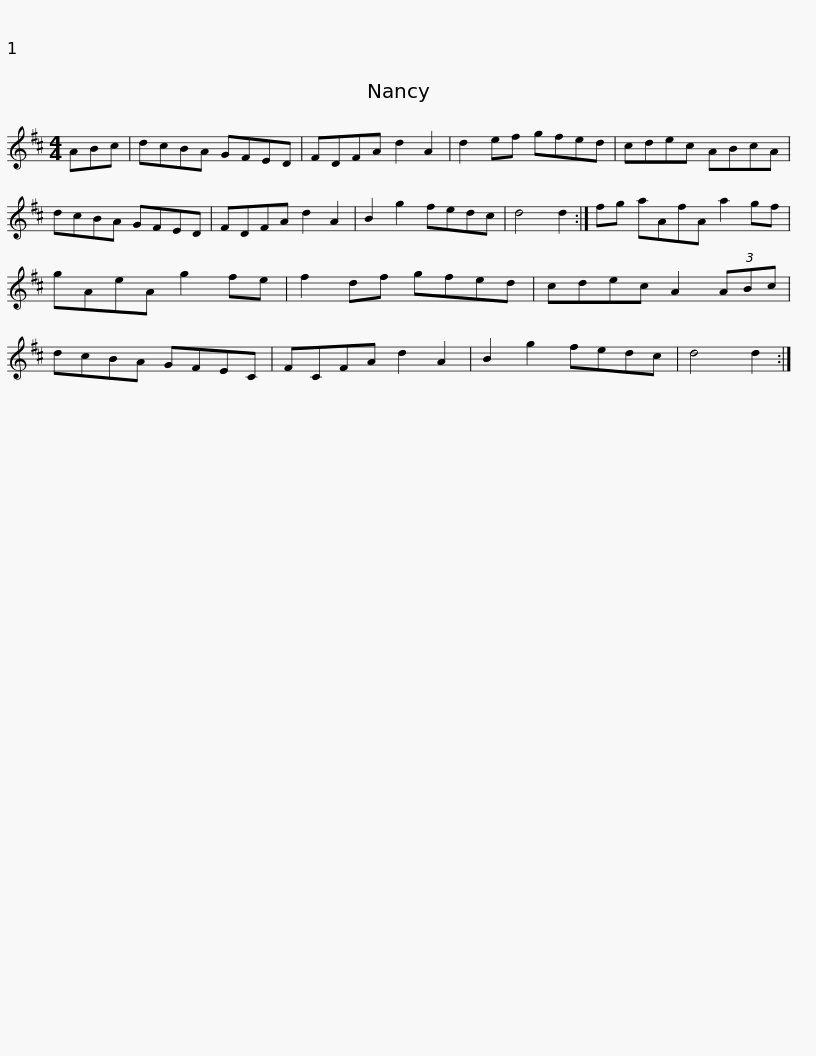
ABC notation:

X:1
L:1/8
M:4/4
I:linebreak $
K:D
V:1 treble
V:1
 ABc | dcBA GFED | FDFA d2 A2 | d2 ef gfed | cdec ABcA | %5
 dcBA GFED |$ FDFA d2 A2 | B2 g2 fedc | d4 d2 :| fg aAfA a2 gf | %10
 gAeA g2 fe | f2 df gfed |$ cdec A2 (3ABc | dcBA GFEC | FCFA d2 A2 | %15
 B2 g2 fedc | d4 d2 :| %17
